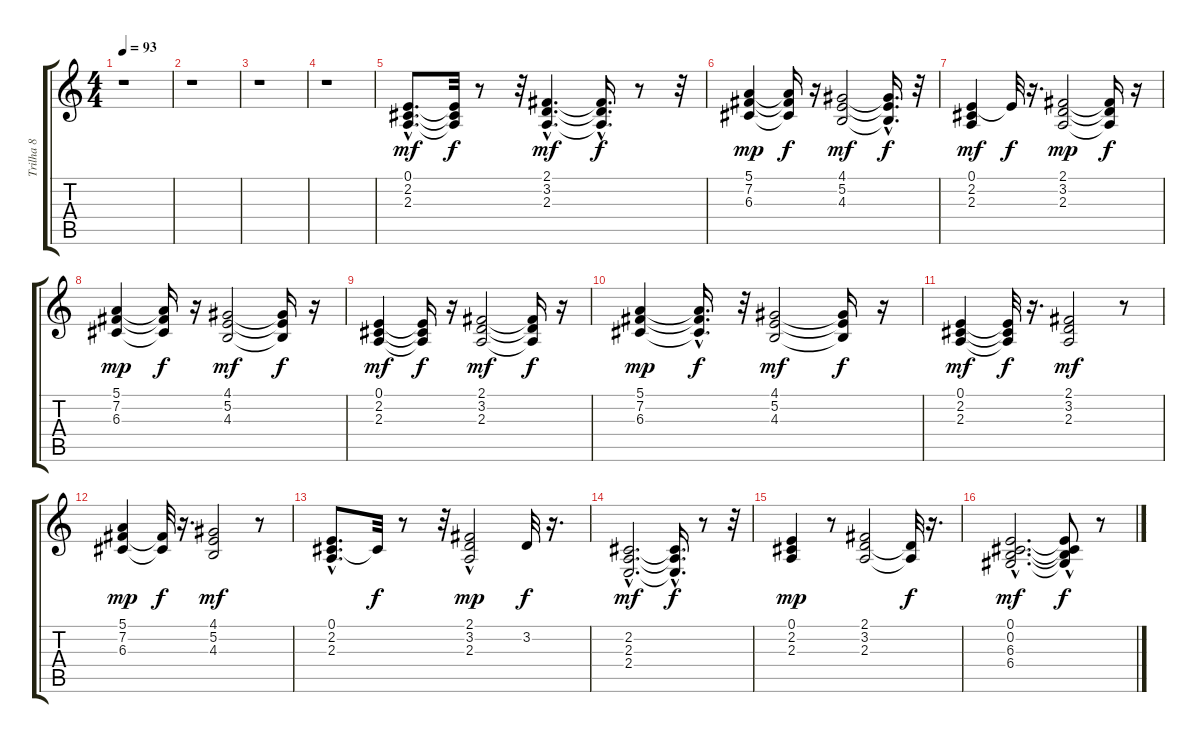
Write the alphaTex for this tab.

\track ("Trilha 8" "Trilha 8") {instrument fx4atmosphere}
\staff {score tabs}
\tuning (E4 B3 G3 D3 A2 E2) {hide}
\ts (4 4)
\tempo 93
\clef g2
\ks c
r.1{dy mf instrument fx4atmosphere} |
r.1 |
r.1 |
r.1 |
(0.1{hac} 2.2{hac} 2.3{hac}).8{d} (0.1{t} 2.2{t} 2.3{t}).32{dy f} r.8 r.32 (2.1{hac} 3.2{hac} 2.3{hac}).4{d dy mf} (2.1{hac t} 3.2{hac t} 2.3{hac t}).16{d dy f} r.8 r.32 |
(5.1 7.2 6.3).4{dy mp} (5.1{t} 7.2{t} 6.3{t}).16{dy f} r.16 (4.1 5.2 4.3).2{dy mf} (4.1{hac t} 5.2{hac t} 4.3{t}).16{d dy f} r.32 |
(0.1 2.2 2.3).4{dy mf} 0.1{t}.32{dy f} r.16{d} (2.1 3.2 2.3).2{dy mp} (2.1{t} 3.2{t} 2.3{t}).16{dy f} r.16 |
(5.1 7.2 6.3).4{dy mp} (5.1{t} 7.2{t} 6.3{t}).16{dy f} r.16 (4.1 5.2 4.3).2{dy mf} (4.1{t} 5.2{t} 4.3{t}).16{dy f} r.16 |
(0.1 2.2 2.3).4{dy mf} (0.1{t} 2.2{t} 2.3{t}).16{dy f} r.16 (2.1 3.2 2.3).2{dy mf} (2.1{t} 3.2{t} 2.3{t}).16{dy f} r.16 |
(5.1 7.2 6.3).4{dy mp} (5.1{hac t} 7.2{hac t} 6.3{hac t}).16{d dy f} r.32 (4.1 5.2 4.3).2{dy mf} (4.1{t} 5.2{t} 4.3{t}).16{dy f} r.16 |
(0.1 2.2 2.3).4{dy mf} (0.1{t} 2.2{t} 2.3{t}).32{dy f} r.16{d} (2.1 3.2 2.3).2{dy mf} r.8 |
(5.1 7.2 6.3).4{dy mp} (7.2{t} 6.3{t}).32{dy f} r.16{d} (4.1 5.2 4.3).2{dy mf} r.8 |
(0.1{hac} 2.2{hac} 2.3{hac}).8{d} 2.2{t}.32{dy f} r.8 r.32 (2.1 3.2{hac} 2.3).2{dy mp} 3.2.32{dy f} r.16{d} |
(2.2{hac} 2.3{hac} 2.4{hac}).2{d dy mf} (2.2{hac t} 2.3{hac t} 2.4{t}).16{d dy f} r.8 r.32 |
(0.1 2.2 2.3).4{dy mp} r.8 (2.1 3.2 2.3).2 (3.2{t} 2.3{t}).32{dy f} r.16{d} |
(0.1{hac} 0.2{hac} 6.3{hac} 6.4{hac}).2{d dy mf} (0.1{hac t} 0.2{hac t} 6.3{t} 6.4{t}).8{dy f} r.8
